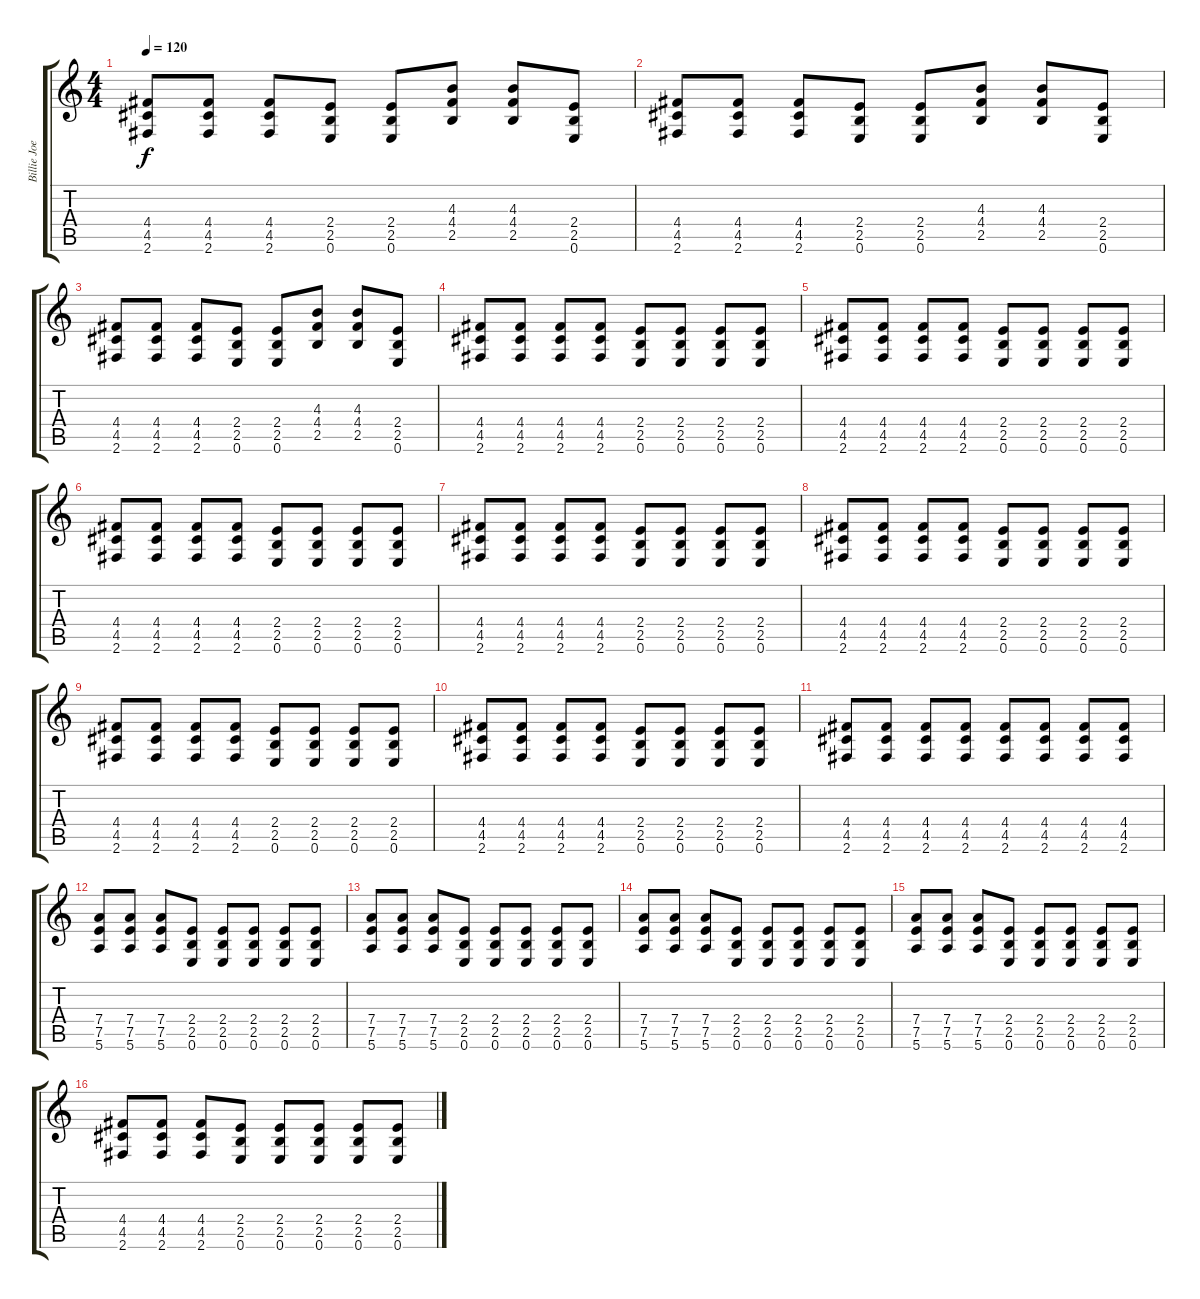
\track ("Billie Joe " "Billie Joe") {instrument distortionguitar}
\staff {score tabs}
\tuning (E4 B3 G3 D3 A2 E2) {hide}
\ts (4 4)
\tempo 120
\clef g2
\ks c
(4.4 4.5 2.6).8{dy f} (4.4 4.5 2.6).8 (4.4 4.5 2.6).8 (2.4 2.5 0.6).8 (2.4 2.5 0.6).8 (4.3 4.4 2.5).8 (4.3 4.4 2.5).8 (2.4 2.5 0.6).8 |
(4.4 4.5 2.6).8 (4.4 4.5 2.6).8 (4.4 4.5 2.6).8 (2.4 2.5 0.6).8 (2.4 2.5 0.6).8 (4.3 4.4 2.5).8 (4.3 4.4 2.5).8 (2.4 2.5 0.6).8 |
(4.4 4.5 2.6).8 (4.4 4.5 2.6).8 (4.4 4.5 2.6).8 (2.4 2.5 0.6).8 (2.4 2.5 0.6).8 (4.3 4.4 2.5).8 (4.3 4.4 2.5).8 (2.4 2.5 0.6).8 |
(4.4 4.5 2.6).8 (4.4 4.5 2.6).8 (4.4 4.5 2.6).8 (4.4 4.5 2.6).8 (2.4 2.5 0.6).8 (2.4 2.5 0.6).8 (2.4 2.5 0.6).8 (2.4 2.5 0.6).8 |
(4.4 4.5 2.6).8 (4.4 4.5 2.6).8 (4.4 4.5 2.6).8 (4.4 4.5 2.6).8 (2.4 2.5 0.6).8 (2.4 2.5 0.6).8 (2.4 2.5 0.6).8 (2.4 2.5 0.6).8 |
(4.4 4.5 2.6).8 (4.4 4.5 2.6).8 (4.4 4.5 2.6).8 (4.4 4.5 2.6).8 (2.4 2.5 0.6).8 (2.4 2.5 0.6).8 (2.4 2.5 0.6).8 (2.4 2.5 0.6).8 |
(4.4 4.5 2.6).8 (4.4 4.5 2.6).8 (4.4 4.5 2.6).8 (4.4 4.5 2.6).8 (2.4 2.5 0.6).8 (2.4 2.5 0.6).8 (2.4 2.5 0.6).8 (2.4 2.5 0.6).8 |
(4.4 4.5 2.6).8 (4.4 4.5 2.6).8 (4.4 4.5 2.6).8 (4.4 4.5 2.6).8 (2.4 2.5 0.6).8 (2.4 2.5 0.6).8 (2.4 2.5 0.6).8 (2.4 2.5 0.6).8 |
(4.4 4.5 2.6).8 (4.4 4.5 2.6).8 (4.4 4.5 2.6).8 (4.4 4.5 2.6).8 (2.4 2.5 0.6).8 (2.4 2.5 0.6).8 (2.4 2.5 0.6).8 (2.4 2.5 0.6).8 |
(4.4 4.5 2.6).8 (4.4 4.5 2.6).8 (4.4 4.5 2.6).8 (4.4 4.5 2.6).8 (2.4 2.5 0.6).8 (2.4 2.5 0.6).8 (2.4 2.5 0.6).8 (2.4 2.5 0.6).8 |
(4.4 4.5 2.6).8 (4.4 4.5 2.6).8 (4.4 4.5 2.6).8 (4.4 4.5 2.6).8 (4.4 4.5 2.6).8 (4.4 4.5 2.6).8 (4.4 4.5 2.6).8 (4.4 4.5 2.6).8 |
(7.4 7.5 5.6).8 (7.4 7.5 5.6).8 (7.4 7.5 5.6).8 (2.4 2.5 0.6).8 (2.4 2.5 0.6).8 (2.4 2.5 0.6).8 (2.4 2.5 0.6).8 (2.4 2.5 0.6).8 |
(7.4 7.5 5.6).8 (7.4 7.5 5.6).8 (7.4 7.5 5.6).8 (2.4 2.5 0.6).8 (2.4 2.5 0.6).8 (2.4 2.5 0.6).8 (2.4 2.5 0.6).8 (2.4 2.5 0.6).8 |
(7.4 7.5 5.6).8 (7.4 7.5 5.6).8 (7.4 7.5 5.6).8 (2.4 2.5 0.6).8 (2.4 2.5 0.6).8 (2.4 2.5 0.6).8 (2.4 2.5 0.6).8 (2.4 2.5 0.6).8 |
(7.4 7.5 5.6).8 (7.4 7.5 5.6).8 (7.4 7.5 5.6).8 (2.4 2.5 0.6).8 (2.4 2.5 0.6).8 (2.4 2.5 0.6).8 (2.4 2.5 0.6).8 (2.4 2.5 0.6).8 |
(4.4 4.5 2.6).8 (4.4 4.5 2.6).8 (4.4 4.5 2.6).8 (2.4 2.5 0.6).8 (2.4 2.5 0.6).8 (2.4 2.5 0.6).8 (2.4 2.5 0.6).8 (2.4 2.5 0.6).8
